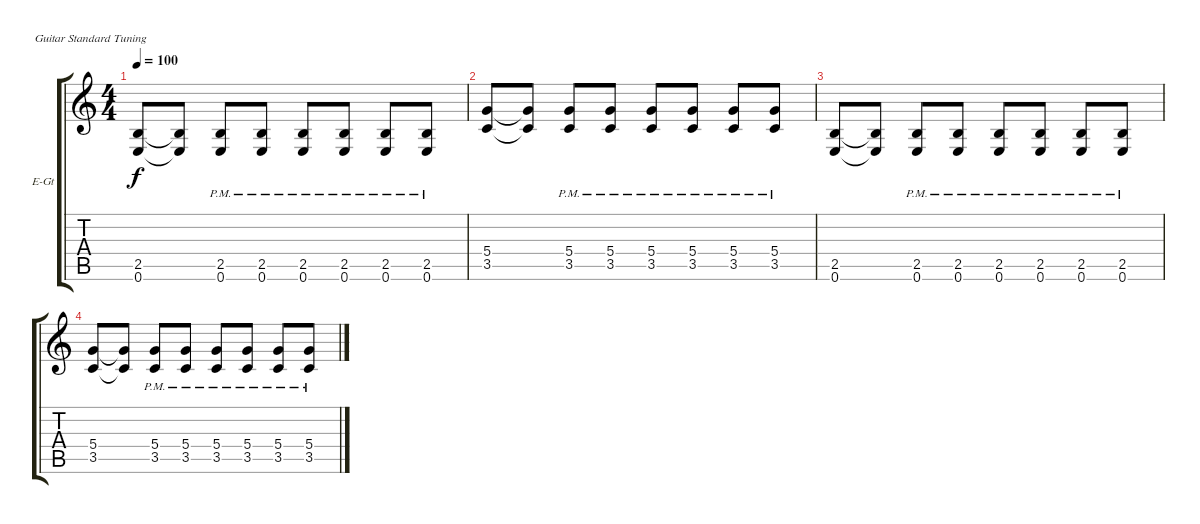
\defaultSystemsLayout 4
\bracketExtendMode groupsimilarinstruments
\firstSystemTrackNameOrientation horizontal
\otherSystemsTrackNameOrientation horizontal
\track ("Electric Guitar" "E-Gt") {instrument distortionguitar}
\staff {score tabs}
\tuning (E4 B3 G3 D3 A2 E2)
\ts (4 4)
\tempo 100
\clef g2
\ks c
(0.6 2.5).8{dy f} (2.5{t} 0.6{t}).8 (0.6{pm} 2.5{pm}).8 (2.5{pm} 0.6{pm}).8 (2.5{pm} 0.6{pm}).8 (2.5{pm} 0.6{pm}).8 (2.5{pm} 0.6{pm}).8 (2.5{pm} 0.6{pm}).8 |
(3.5 5.4).8 (5.4{t} 3.5{t}).8 (3.5{pm} 5.4{pm}).8 (3.5{pm} 5.4{pm}).8 (3.5{pm} 5.4{pm}).8 (3.5{pm} 5.4{pm}).8 (3.5{pm} 5.4{pm}).8 (3.5{pm} 5.4{pm}).8 |
(0.6 2.5).8 (2.5{t} 0.6{t}).8 (0.6{pm} 2.5{pm}).8 (2.5{pm} 0.6{pm}).8 (2.5{pm} 0.6{pm}).8 (2.5{pm} 0.6{pm}).8 (2.5{pm} 0.6{pm}).8 (2.5{pm} 0.6{pm}).8 |
(3.5 5.4).8 (5.4{t} 3.5{t}).8 (3.5{pm} 5.4{pm}).8 (3.5{pm} 5.4{pm}).8 (3.5{pm} 5.4{pm}).8 (3.5{pm} 5.4{pm}).8 (3.5{pm} 5.4{pm}).8 (3.5{pm} 5.4{pm}).8
